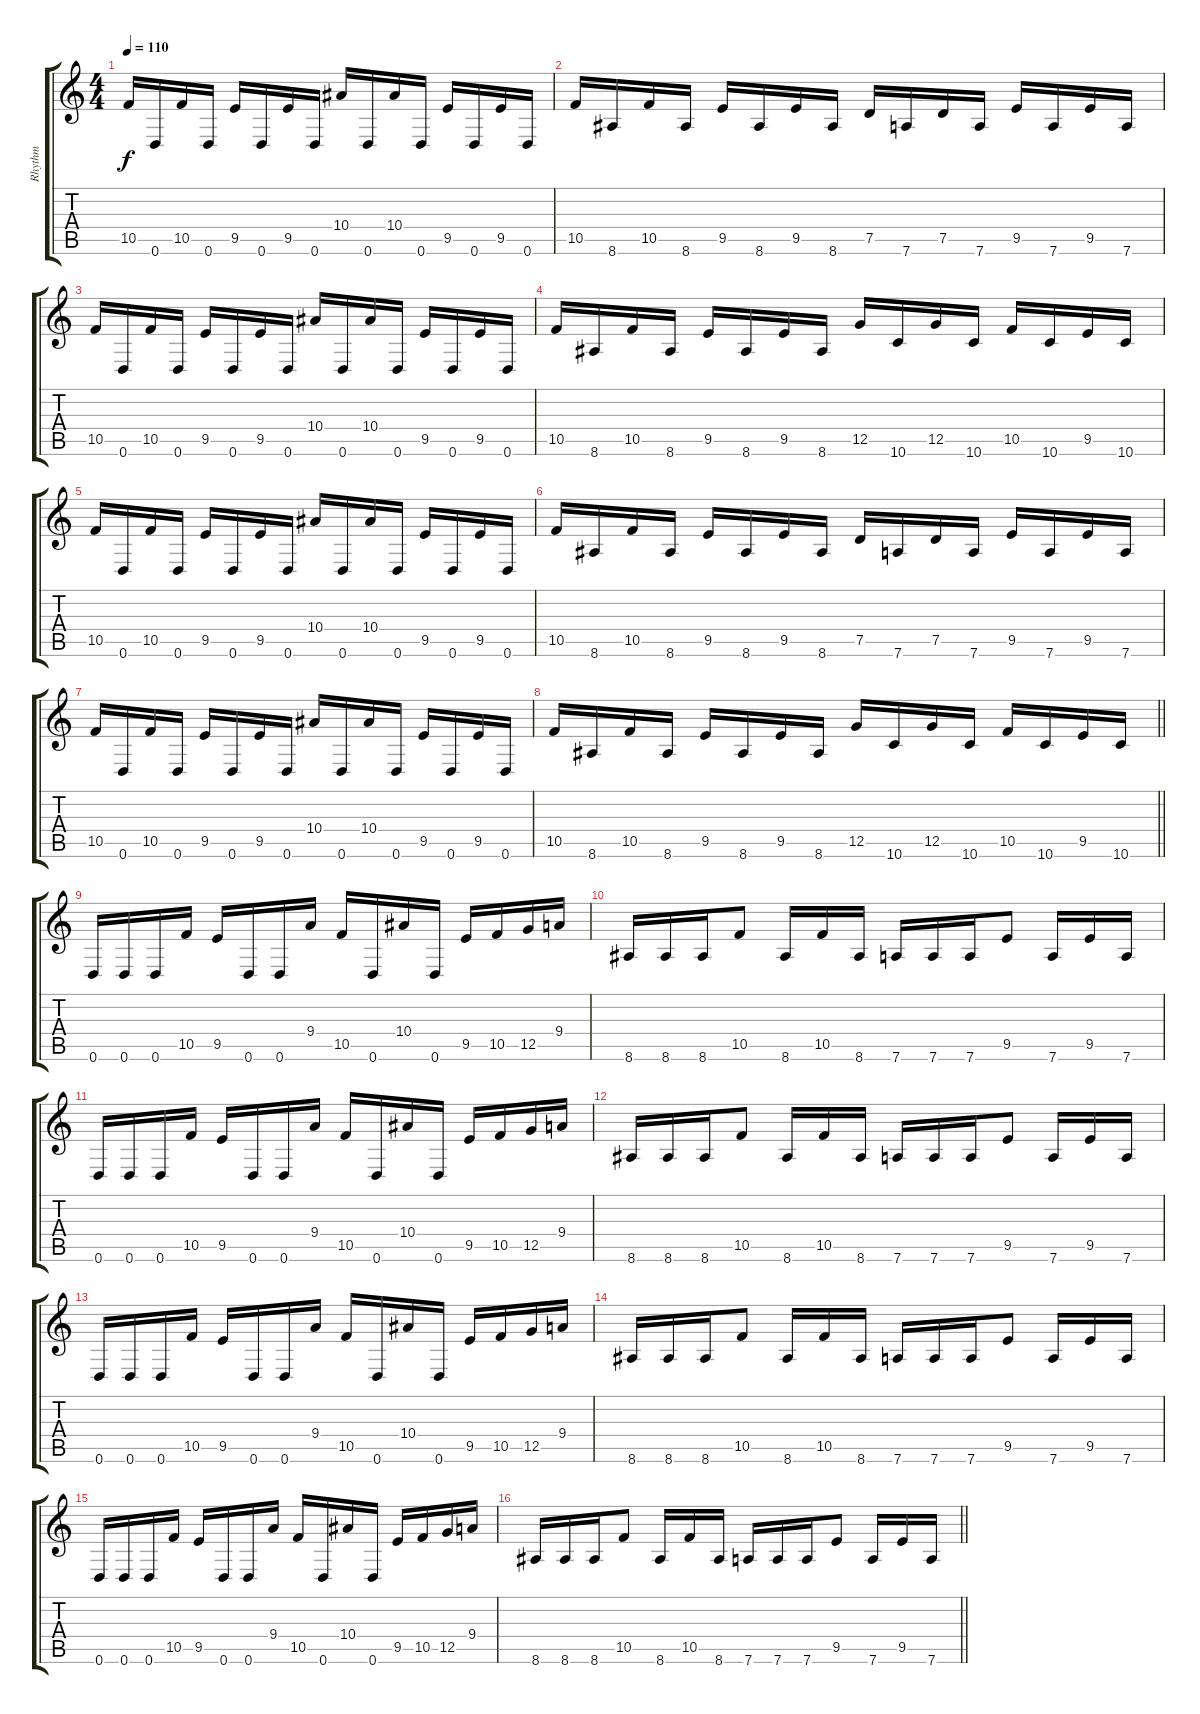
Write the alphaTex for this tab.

\track ("Rhythm" "Rhythm") {instrument distortionguitar}
\staff {score tabs}
\tuning (D4 A3 F3 C3 G2 D2) {hide}
\ts (4 4)
\section ("" "")
\tempo 110
\clef g2
\ks c
10.5.16{dy f} 0.6.16 10.5.16 0.6.16 9.5.16 0.6.16 9.5.16 0.6.16 10.4.16 0.6.16 10.4.16 0.6.16 9.5.16 0.6.16 9.5.16 0.6.16 |
10.5.16 8.6.16 10.5.16 8.6.16 9.5.16 8.6.16 9.5.16 8.6.16 7.5.16 7.6.16 7.5.16 7.6.16 9.5.16 7.6.16 9.5.16 7.6.16 |
10.5.16 0.6.16 10.5.16 0.6.16 9.5.16 0.6.16 9.5.16 0.6.16 10.4.16 0.6.16 10.4.16 0.6.16 9.5.16 0.6.16 9.5.16 0.6.16 |
10.5.16 8.6.16 10.5.16 8.6.16 9.5.16 8.6.16 9.5.16 8.6.16 12.5.16 10.6.16 12.5.16 10.6.16 10.5.16 10.6.16 9.5.16 10.6.16 |
10.5.16 0.6.16 10.5.16 0.6.16 9.5.16 0.6.16 9.5.16 0.6.16 10.4.16 0.6.16 10.4.16 0.6.16 9.5.16 0.6.16 9.5.16 0.6.16 |
10.5.16 8.6.16 10.5.16 8.6.16 9.5.16 8.6.16 9.5.16 8.6.16 7.5.16 7.6.16 7.5.16 7.6.16 9.5.16 7.6.16 9.5.16 7.6.16 |
10.5.16 0.6.16 10.5.16 0.6.16 9.5.16 0.6.16 9.5.16 0.6.16 10.4.16 0.6.16 10.4.16 0.6.16 9.5.16 0.6.16 9.5.16 0.6.16 |
\barLineRight lightlight
10.5.16 8.6.16 10.5.16 8.6.16 9.5.16 8.6.16 9.5.16 8.6.16 12.5.16 10.6.16 12.5.16 10.6.16 10.5.16 10.6.16 9.5.16 10.6.16 |
\section ("" "")
0.6.16 0.6.16 0.6.16 10.5.16 9.5.16 0.6.16 0.6.16 9.4.16 10.5.16 0.6.16 10.4.16 0.6.16 9.5.16 10.5.16 12.5.16 9.4.16 |
8.6.16 8.6.16 8.6.16 10.5.8 8.6.16 10.5.16 8.6.16 7.6.16 7.6.16 7.6.16 9.5.8 7.6.16 9.5.16 7.6.16 |
0.6.16 0.6.16 0.6.16 10.5.16 9.5.16 0.6.16 0.6.16 9.4.16 10.5.16 0.6.16 10.4.16 0.6.16 9.5.16 10.5.16 12.5.16 9.4.16 |
8.6.16 8.6.16 8.6.16 10.5.8 8.6.16 10.5.16 8.6.16 7.6.16 7.6.16 7.6.16 9.5.8 7.6.16 9.5.16 7.6.16 |
0.6.16 0.6.16 0.6.16 10.5.16 9.5.16 0.6.16 0.6.16 9.4.16 10.5.16 0.6.16 10.4.16 0.6.16 9.5.16 10.5.16 12.5.16 9.4.16 |
8.6.16 8.6.16 8.6.16 10.5.8 8.6.16 10.5.16 8.6.16 7.6.16 7.6.16 7.6.16 9.5.8 7.6.16 9.5.16 7.6.16 |
0.6.16 0.6.16 0.6.16 10.5.16 9.5.16 0.6.16 0.6.16 9.4.16 10.5.16 0.6.16 10.4.16 0.6.16 9.5.16 10.5.16 12.5.16 9.4.16 |
\barLineRight lightlight
8.6.16 8.6.16 8.6.16 10.5.8 8.6.16 10.5.16 8.6.16 7.6.16 7.6.16 7.6.16 9.5.8 7.6.16 9.5.16 7.6.16
